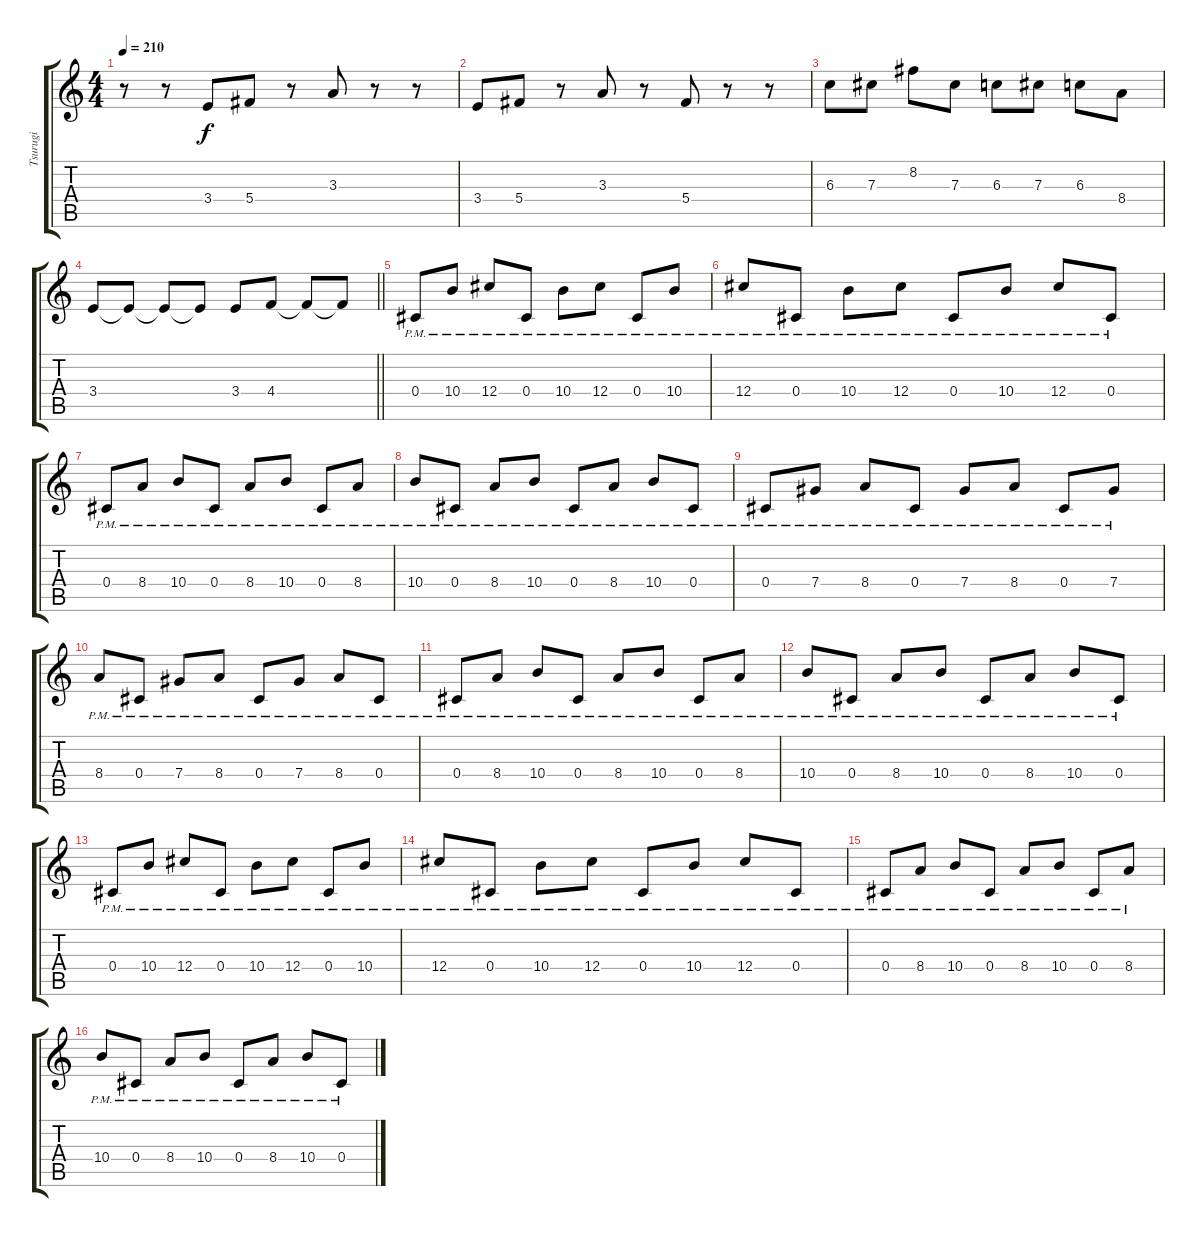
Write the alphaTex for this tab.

\track ("Tsurugi" "Tsurugi") {instrument distortionguitar}
\staff {score tabs}
\tuning (Eb4 Bb3 Gb3 Db3 Ab2 Db2) {hide}
\ts (4 4)
\tempo 210
\clef g2
\ks c
r.8{dy f} r.8 3.4.8 5.4.8 r.8 3.3.8 r.8 r.8 |
3.4.8 5.4.8 r.8 3.3.8 r.8 5.4.8 r.8 r.8 |
6.3.8 7.3.8 8.2.8 7.3.8 6.3.8 7.3.8 6.3.8 8.4.8 |
\barLineRight lightlight
3.4.8 3.4{t}.8 3.4{t}.8 3.4{t}.8 3.4.8 4.4.8 4.4{t}.8 4.4{t}.8 |
0.4{pm}.8 10.4{pm}.8 12.4{pm}.8 0.4{pm}.8 10.4{pm}.8 12.4{pm}.8 0.4{pm}.8 10.4{pm}.8 |
12.4{pm}.8 0.4{pm}.8 10.4{pm}.8 12.4{pm}.8 0.4{pm}.8 10.4{pm}.8 12.4{pm}.8 0.4{pm}.8 |
0.4{pm}.8 8.4{pm}.8 10.4{pm}.8 0.4{pm}.8 8.4{pm}.8 10.4{pm}.8 0.4{pm}.8 8.4{pm}.8 |
10.4{pm}.8 0.4{pm}.8 8.4{pm}.8 10.4{pm}.8 0.4{pm}.8 8.4{pm}.8 10.4{pm}.8 0.4{pm}.8 |
0.4{pm}.8 7.4{pm}.8 8.4{pm}.8 0.4{pm}.8 7.4{pm}.8 8.4{pm}.8 0.4{pm}.8 7.4{pm}.8 |
8.4{pm}.8 0.4{pm}.8 7.4{pm}.8 8.4{pm}.8 0.4{pm}.8 7.4{pm}.8 8.4{pm}.8 0.4{pm}.8 |
0.4{pm}.8 8.4{pm}.8 10.4{pm}.8 0.4{pm}.8 8.4{pm}.8 10.4{pm}.8 0.4{pm}.8 8.4{pm}.8 |
10.4{pm}.8 0.4{pm}.8 8.4{pm}.8 10.4{pm}.8 0.4{pm}.8 8.4{pm}.8 10.4{pm}.8 0.4{pm}.8 |
0.4{pm}.8 10.4{pm}.8 12.4{pm}.8 0.4{pm}.8 10.4{pm}.8 12.4{pm}.8 0.4{pm}.8 10.4{pm}.8 |
12.4{pm}.8 0.4{pm}.8 10.4{pm}.8 12.4{pm}.8 0.4{pm}.8 10.4{pm}.8 12.4{pm}.8 0.4{pm}.8 |
0.4{pm}.8 8.4{pm}.8 10.4{pm}.8 0.4{pm}.8 8.4{pm}.8 10.4{pm}.8 0.4{pm}.8 8.4{pm}.8 |
10.4{pm}.8 0.4{pm}.8 8.4{pm}.8 10.4{pm}.8 0.4{pm}.8 8.4{pm}.8 10.4{pm}.8 0.4{pm}.8
